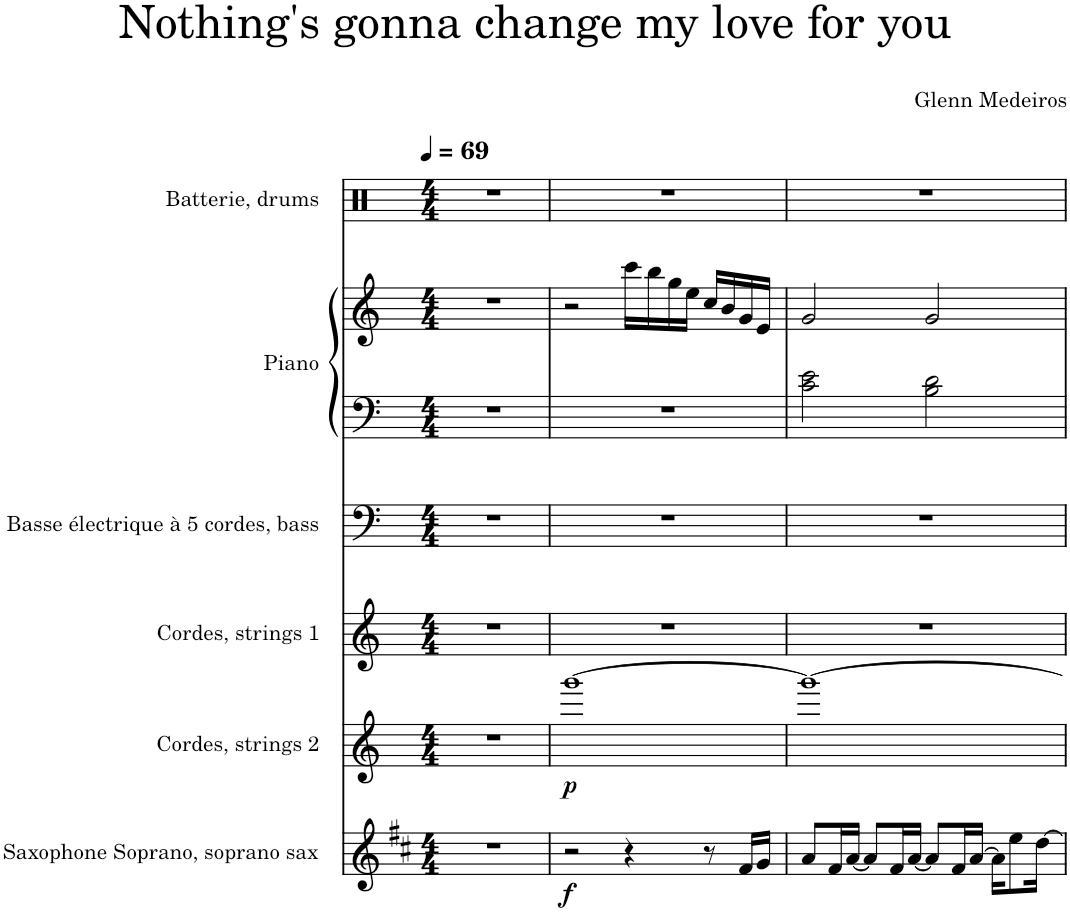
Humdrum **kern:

**kern	**dynam	**kern	**dynam	**kern	**kern	**kern	**kern	**kern
*part6	*part6	*part5	*part5	*part4	*part3	*part2	*part2	*part1
*staff7	*staff7	*staff6	*staff6	*staff5	*staff4	*staff3	*staff2	*staff1
*I"Saxophone Soprano, soprano sax	*	*I"Cordes, strings 2	*	*I"Cordes, strings 1	*I"Basse électrique à 5 cordes, bass	*I"Piano	*	*I"Batterie, drums
*I'Sax. S.	*	*I'St.	*	*I'St.	*I'B. él.	*I'Pia.	*	*I'Bat.
*clefG2	*	*clefG2	*	*clefG2	*clefF4	*clefF4	*clefG2	*clefX
*Trd1c2	*	*	*	*	*Trd7c12	*	*	*
*k[f#c#]	*	*k[]	*	*k[]	*k[]	*k[]	*k[]	*k[]
*M4/4	*	*M4/4	*	*M4/4	*M4/4	*M4/4	*M4/4	*M4/4
*MM69	*	*MM69	*	*MM69	*MM69	*MM69	*MM69	*MM69
=1	=1	=1	=1	=1	=1	=1	=1	=1
1r	.	1r	.	1r	1r	1r	1r	1r
=2	=2	=2	=2	=2	=2	=2	=2	=2
!	!LO:DY:b	!	!LO:DY:b	!	!	!	!	!
2r	f	[1ggg	p	1r	1r	1r	2r	1r
4r	.	.	.	.	.	.	16ccc\LL	.
.	.	.	.	.	.	.	16bb\	.
.	.	.	.	.	.	.	16gg\	.
.	.	.	.	.	.	.	16ee\JJ	.
8r	.	.	.	.	.	.	16cc/LL	.
.	.	.	.	.	.	.	16b/	.
16f#/LL	.	.	.	.	.	.	16g/	.
16g/JJ	.	.	.	.	.	.	16e/JJ	.
=3	=3	=3	=3	=3	=3	=3	=3	=3
8a/L	.	1ggg_	.	1r	1r	2c\ 2e\	2g/	1r
16f#/L	.	.	.	.	.	.	.	.
[16a/JJ	.	.	.	.	.	.	.	.
8a/L]	.	.	.	.	.	.	.	.
16f#/L	.	.	.	.	.	.	.	.
[16a/JJ	.	.	.	.	.	.	.	.
8a/L]	.	.	.	.	.	2B\ 2d\	2g/	.
16f#/L	.	.	.	.	.	.	.	.
[16a/JJ	.	.	.	.	.	.	.	.
16a\KL]	.	.	.	.	.	.	.	.
8ee\	.	.	.	.	.	.	.	.
[16dd\Jk	.	.	.	.	.	.	.	.
=	=	=	=	=	=	=	=	=
*-	*-	*-	*-	*-	*-	*-	*-	*-
